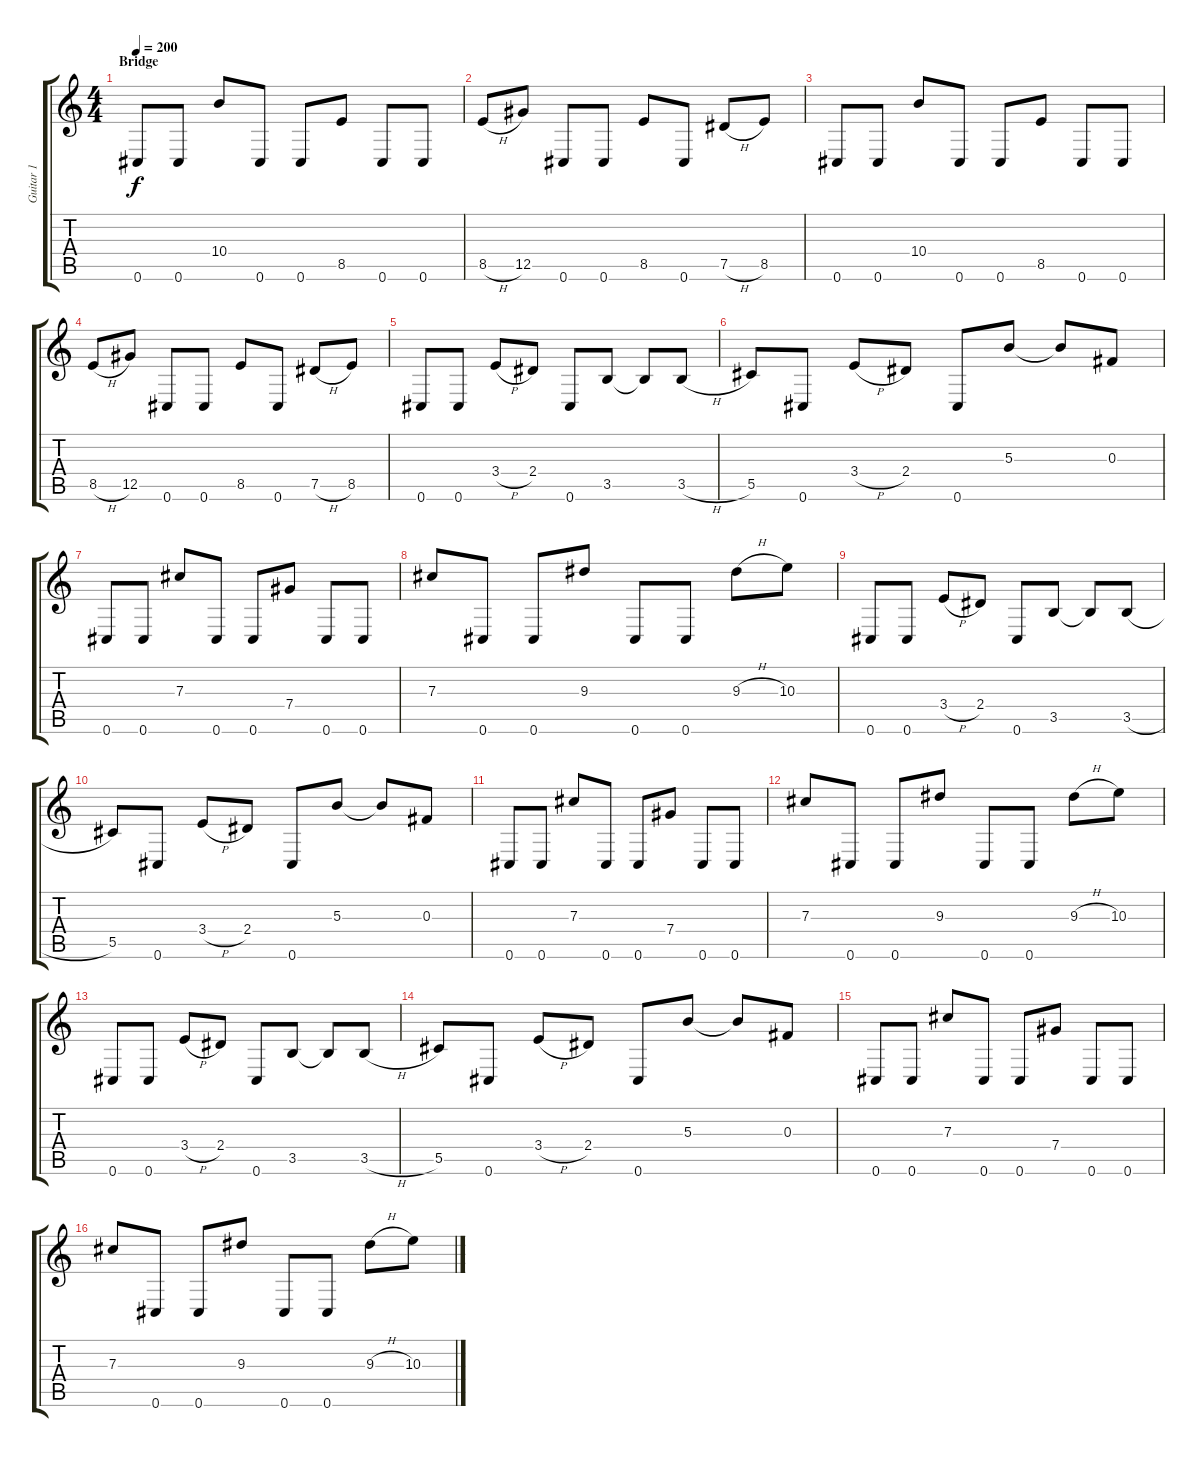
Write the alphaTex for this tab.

\track ("Guitar 1" "Guitar 1") {instrument distortionguitar}
\staff {score tabs}
\tuning (Eb4 Bb3 Gb3 Db3 Ab2 Db2) {hide}
\ts (4 4)
\section ("" "Bridge")
\tempo 200
\clef g2
\ks c
0.6.8{dy f} 0.6.8 10.4.8 0.6.8 0.6.8 8.5.8 0.6.8 0.6.8 |
8.5{h}.8 12.5.8 0.6.8 0.6.8 8.5.8 0.6.8 7.5{h}.8 8.5.8 |
0.6.8 0.6.8 10.4.8 0.6.8 0.6.8 8.5.8 0.6.8 0.6.8 |
8.5{h}.8 12.5.8 0.6.8 0.6.8 8.5.8 0.6.8 7.5{h}.8 8.5.8 |
0.6.8 0.6.8 3.4{h}.8 2.4.8 0.6.8 3.5.8 3.5{t}.8 3.5{h}.8 |
5.5.8 0.6.8 3.4{h}.8 2.4.8 0.6.8 5.3.8 5.3{t}.8 0.3.8 |
0.6.8 0.6.8 7.3.8 0.6.8 0.6.8 7.4.8 0.6.8 0.6.8 |
7.3.8 0.6.8 0.6.8 9.3.8 0.6.8 0.6.8 9.3{h}.8 10.3.8 |
0.6.8 0.6.8 3.4{h}.8 2.4.8 0.6.8 3.5.8 3.5{t}.8 3.5{h}.8 |
5.5.8 0.6.8 3.4{h}.8 2.4.8 0.6.8 5.3.8 5.3{t}.8 0.3.8 |
0.6.8 0.6.8 7.3.8 0.6.8 0.6.8 7.4.8 0.6.8 0.6.8 |
7.3.8 0.6.8 0.6.8 9.3.8 0.6.8 0.6.8 9.3{h}.8 10.3.8 |
0.6.8 0.6.8 3.4{h}.8 2.4.8 0.6.8 3.5.8 3.5{t}.8 3.5{h}.8 |
5.5.8 0.6.8 3.4{h}.8 2.4.8 0.6.8 5.3.8 5.3{t}.8 0.3.8 |
0.6.8 0.6.8 7.3.8 0.6.8 0.6.8 7.4.8 0.6.8 0.6.8 |
7.3.8 0.6.8 0.6.8 9.3.8 0.6.8 0.6.8 9.3{h}.8 10.3.8
